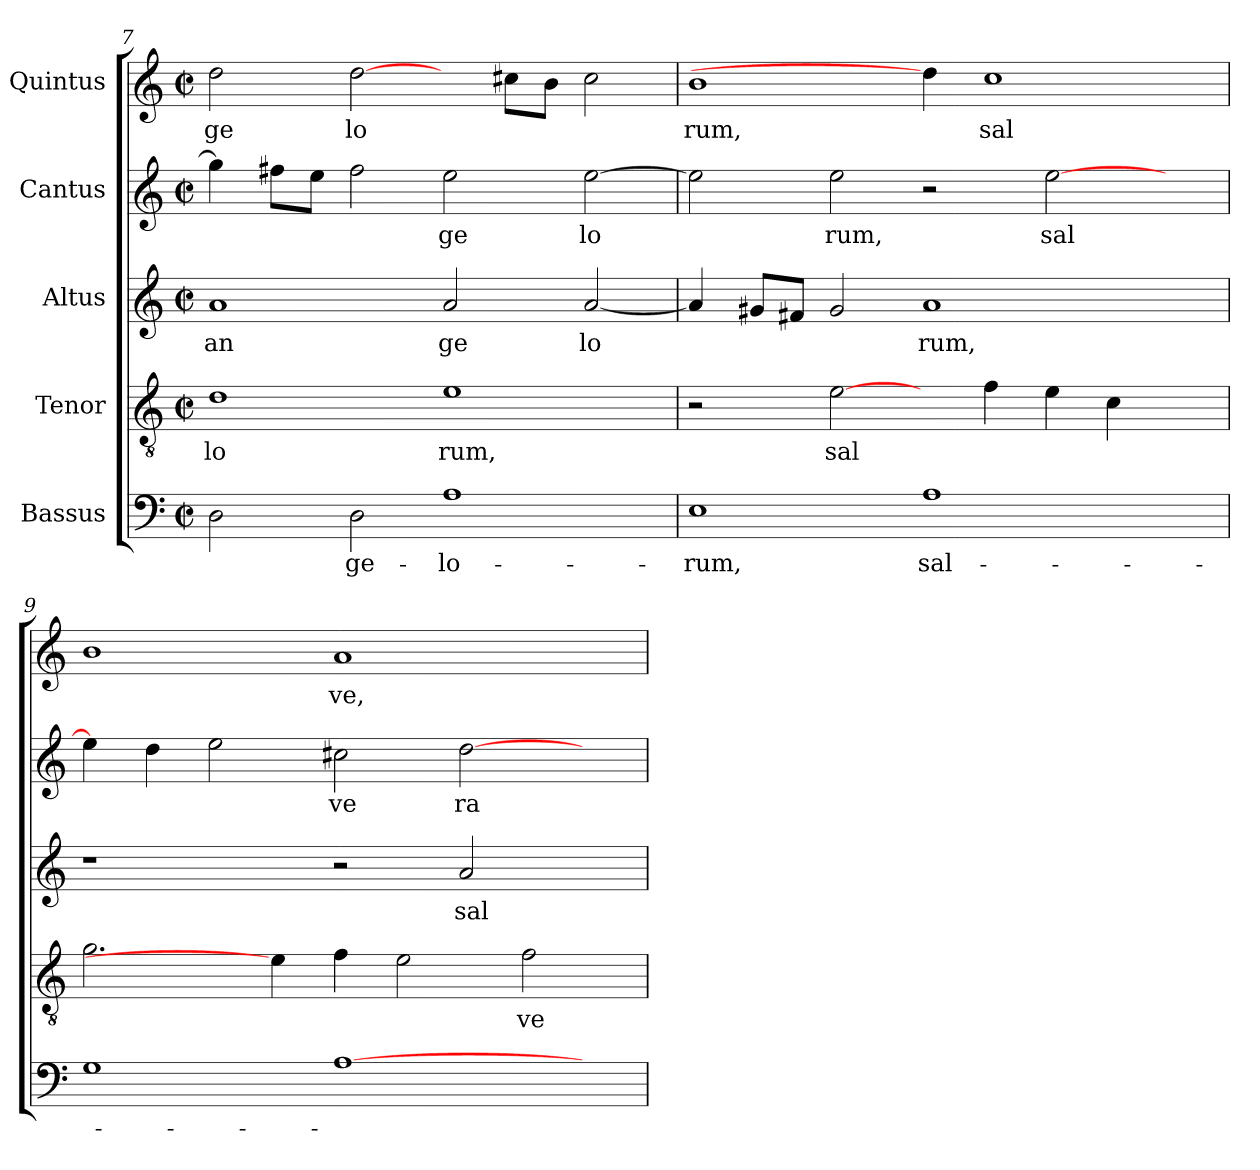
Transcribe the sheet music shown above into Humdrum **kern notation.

**kern	**text	**kern	**text	**kern	**text	**kern	**text	**kern	**text
*part5	*part5	*part4	*part4	*part3	*part3	*part2	*part2	*part1	*part1
*staff5	*staff5	*staff4	*staff4	*staff3	*staff3	*staff2	*staff2	*staff1	*staff1
*I"Bassus	*	*I"Tenor	*	*I"Altus	*	*I"Cantus	*	*I"Quintus	*
*clefF4	*	*clefGv2	*	*clefG2	*	*clefG2	*	*clefG2	*
*M2/2	*	*M2/2	*	*M2/2	*	*M2/2	*	*M2/2	*
*met(c|)	*	*met(c|)	*	*met(c|)	*	*met(c|)	*	*met(c|)	*
=7	=7	=7	=7	=7	=7	=7	=7	=7	=7
!	!	!	!LO:LY:b:cj	!	!LO:LY:b:cj	!	!	!	!LO:LY:b:cj
2D\	.	1d	lo	1a	an	4gg\]	.	2dd\	ge
.	.	.	.	.	.	8ff#\L	.	.	.
.	.	.	.	.	.	8ee\J	.	.	.
!	!LO:LY:b:cj	!	!	!	!	!	!	!	!LO:LY:b:cj
2D\	-ge-	.	.	.	.	2ff#\	.	[2dd\	lo
!	!LO:LY:b:cj	!	!LO:LY:b:cj	!	!LO:LY:b:cj	!	!LO:LY:b:cj	!	!
1A	-lo-	1e	rum,	2a/	ge	2ee\	ge	4ryy	.
.	.	.	.	.	.	.	.	8cc#\L	.
.	.	.	.	.	.	.	.	8b\J	.
!	!	!	!	!	!LO:LY:b:cj	!	!LO:LY:b:cj	!	!
.	.	.	.	[<2a/	lo	[>2ee\	lo	2cc#\	.
=8	=8	=8	=8	=8	=8	=8	=8	=8	=8
!	!LO:LY:b:cj	!	!	!	!	!	!	!	!LO:LY:b:cj
1E	-rum,	2r	.	4a/]	.	2ee\]	.	1b	rum,
.	.	.	.	8g#X/L	.	.	.	.	.
.	.	.	.	8f#/J	.	.	.	.	.
!	!	!	!LO:LY:b	!	!	!	!LO:LY:b:cj	!	!
.	.	[2e\	sal	2g#/	.	2ee\	rum,	.	.
!	!LO:LY:b:cj	!	!	!	!LO:LY:b:cj	!	!	!	!
1A	sal-	4ryy	.	1a	rum,	2r	.	4dd\]	.
!	!	!	!	!	!	!	!	!	!LO:LY:b:cj
.	.	4f\	.	.	.	.	.	1cc	sal
!	!	!	!	!	!	!	!LO:LY:b	!	!
.	.	4e\	.	.	.	[>2ee\	sal	.	.
.	.	4c\	.	.	.	.	.	.	.
4ryy	.	4ryy	.	4ryy	.	4ryy	.	.	.
=9	=9	=9	=9	=9	=9	=9	=9	=9	=9
1G	.	2.g\	.	1r	.	4ee\]	.	1b	.
.	.	.	.	.	.	4dd\	.	.	.
.	.	.	.	.	.	2ee\	.	.	.
.	.	4e\]	.	.	.	.	.	.	.
!	!	!	!	!	!	!	!LO:LY:b:cj	!	!LO:LY:b:cj
[>1A	.	4f\	.	2r	.	2cc#X\	ve	1a	ve,
.	.	2e\	.	.	.	.	.	.	.
!	!	!	!	!	!LO:LY:b:cj	!	!LO:LY:b:cj	!	!
.	.	.	.	2a/	sal	[>2dd\	ra	.	.
!	!	!	!LO:LY:b:cj	!	!	!	!	!	!
.	.	2f\	ve	.	.	.	.	.	.
4ryy	.	.	.	4ryy	.	4ryy	.	4ryy	.
=	=	=	=	=	=	=	=	=	=
*-	*-	*-	*-	*-	*-	*-	*-	*-	*-
